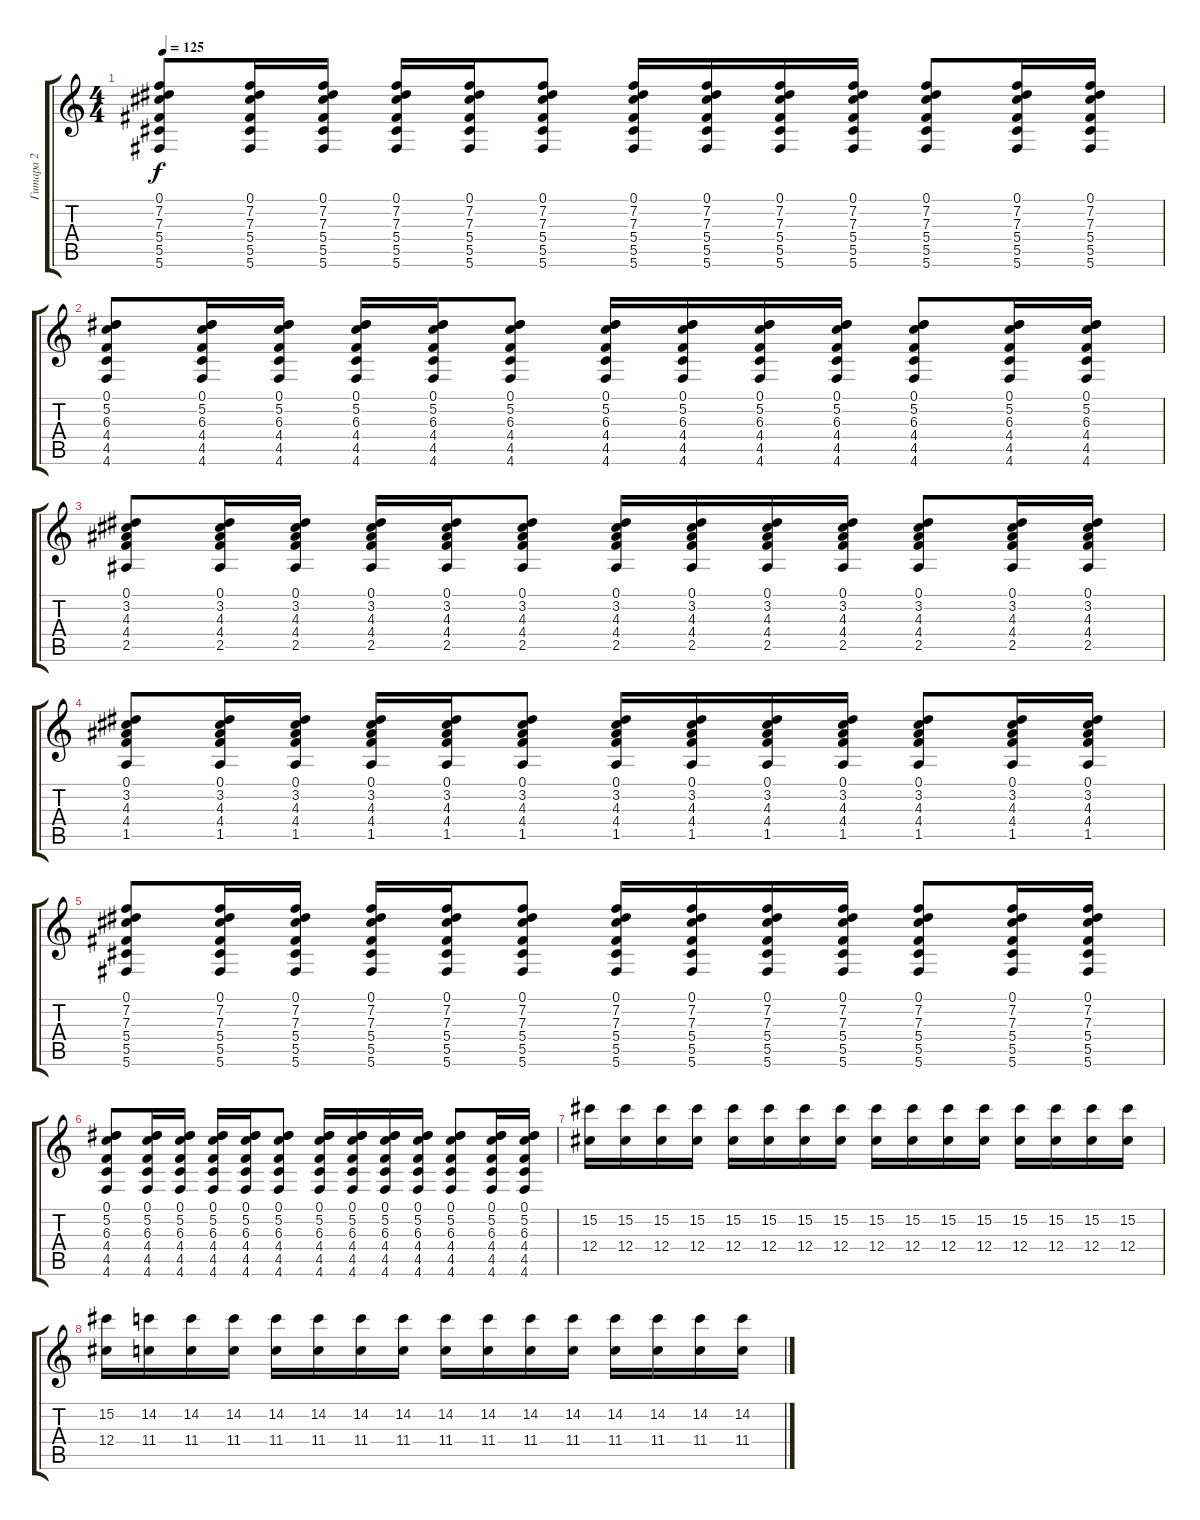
\track ("Гитара 2" "Гитара 2") {instrument electricguitarmuted}
\staff {score tabs}
\tuning (Eb4 Bb3 Gb3 Db3 Ab2 Db2) {hide}
\ts (4 4)
\tempo 125
\clef g2
\ks c
(0.1 7.2 7.3 5.4 5.5 5.6).8{dy f} (0.1 7.2 7.3 5.4 5.5 5.6).16 (0.1 7.2 7.3 5.4 5.5 5.6).16 (0.1 7.2 7.3 5.4 5.5 5.6).16 (0.1 7.2 7.3 5.4 5.5 5.6).16 (0.1 7.2 7.3 5.4 5.5 5.6).8 (0.1 7.2 7.3 5.4 5.5 5.6).16 (0.1 7.2 7.3 5.4 5.5 5.6).16 (0.1 7.2 7.3 5.4 5.5 5.6).16 (0.1 7.2 7.3 5.4 5.5 5.6).16 (0.1 7.2 7.3 5.4 5.5 5.6).8 (0.1 7.2 7.3 5.4 5.5 5.6).16 (0.1 7.2 7.3 5.4 5.5 5.6).16 |
(0.1 5.2 6.3 4.4 4.5 4.6).8 (0.1 5.2 6.3 4.4 4.5 4.6).16 (0.1 5.2 6.3 4.4 4.5 4.6).16 (0.1 5.2 6.3 4.4 4.5 4.6).16 (0.1 5.2 6.3 4.4 4.5 4.6).16 (0.1 5.2 6.3 4.4 4.5 4.6).8 (0.1 5.2 6.3 4.4 4.5 4.6).16 (0.1 5.2 6.3 4.4 4.5 4.6).16 (0.1 5.2 6.3 4.4 4.5 4.6).16 (0.1 5.2 6.3 4.4 4.5 4.6).16 (0.1 5.2 6.3 4.4 4.5 4.6).8 (0.1 5.2 6.3 4.4 4.5 4.6).16 (0.1 5.2 6.3 4.4 4.5 4.6).16 |
(0.1 3.2 4.3 4.4 2.5).8 (0.1 3.2 4.3 4.4 2.5).16 (0.1 3.2 4.3 4.4 2.5).16 (0.1 3.2 4.3 4.4 2.5).16 (0.1 3.2 4.3 4.4 2.5).16 (0.1 3.2 4.3 4.4 2.5).8 (0.1 3.2 4.3 4.4 2.5).16 (0.1 3.2 4.3 4.4 2.5).16 (0.1 3.2 4.3 4.4 2.5).16 (0.1 3.2 4.3 4.4 2.5).16 (0.1 3.2 4.3 4.4 2.5).8 (0.1 3.2 4.3 4.4 2.5).16 (0.1 3.2 4.3 4.4 2.5).16 |
(0.1 3.2 4.3 4.4 1.5).8 (0.1 3.2 4.3 4.4 1.5).16 (0.1 3.2 4.3 4.4 1.5).16 (0.1 3.2 4.3 4.4 1.5).16 (0.1 3.2 4.3 4.4 1.5).16 (0.1 3.2 4.3 4.4 1.5).8 (0.1 3.2 4.3 4.4 1.5).16 (0.1 3.2 4.3 4.4 1.5).16 (0.1 3.2 4.3 4.4 1.5).16 (0.1 3.2 4.3 4.4 1.5).16 (0.1 3.2 4.3 4.4 1.5).8 (0.1 3.2 4.3 4.4 1.5).16 (0.1 3.2 4.3 4.4 1.5).16 |
(0.1 7.2 7.3 5.4 5.5 5.6).8 (0.1 7.2 7.3 5.4 5.5 5.6).16 (0.1 7.2 7.3 5.4 5.5 5.6).16 (0.1 7.2 7.3 5.4 5.5 5.6).16 (0.1 7.2 7.3 5.4 5.5 5.6).16 (0.1 7.2 7.3 5.4 5.5 5.6).8 (0.1 7.2 7.3 5.4 5.5 5.6).16 (0.1 7.2 7.3 5.4 5.5 5.6).16 (0.1 7.2 7.3 5.4 5.5 5.6).16 (0.1 7.2 7.3 5.4 5.5 5.6).16 (0.1 7.2 7.3 5.4 5.5 5.6).8 (0.1 7.2 7.3 5.4 5.5 5.6).16 (0.1 7.2 7.3 5.4 5.5 5.6).16 |
(0.1 5.2 6.3 4.4 4.5 4.6).8 (0.1 5.2 6.3 4.4 4.5 4.6).16 (0.1 5.2 6.3 4.4 4.5 4.6).16 (0.1 5.2 6.3 4.4 4.5 4.6).16 (0.1 5.2 6.3 4.4 4.5 4.6).16 (0.1 5.2 6.3 4.4 4.5 4.6).8 (0.1 5.2 6.3 4.4 4.5 4.6).16 (0.1 5.2 6.3 4.4 4.5 4.6).16 (0.1 5.2 6.3 4.4 4.5 4.6).16 (0.1 5.2 6.3 4.4 4.5 4.6).16 (0.1 5.2 6.3 4.4 4.5 4.6).8 (0.1 5.2 6.3 4.4 4.5 4.6).16 (0.1 5.2 6.3 4.4 4.5 4.6).16 |
(15.2 12.4).16 (15.2 12.4).16 (15.2 12.4).16 (15.2 12.4).16 (15.2 12.4).16 (15.2 12.4).16 (15.2 12.4).16 (15.2 12.4).16 (15.2 12.4).16 (15.2 12.4).16 (15.2 12.4).16 (15.2 12.4).16 (15.2 12.4).16 (15.2 12.4).16 (15.2 12.4).16 (15.2 12.4).16 |
(15.2 12.4).16 (14.2 11.4).16 (14.2 11.4).16 (14.2 11.4).16 (14.2 11.4).16 (14.2 11.4).16 (14.2 11.4).16 (14.2 11.4).16 (14.2 11.4).16 (14.2 11.4).16 (14.2 11.4).16 (14.2 11.4).16 (14.2 11.4).16 (14.2 11.4).16 (14.2 11.4).16 (14.2 11.4).16
